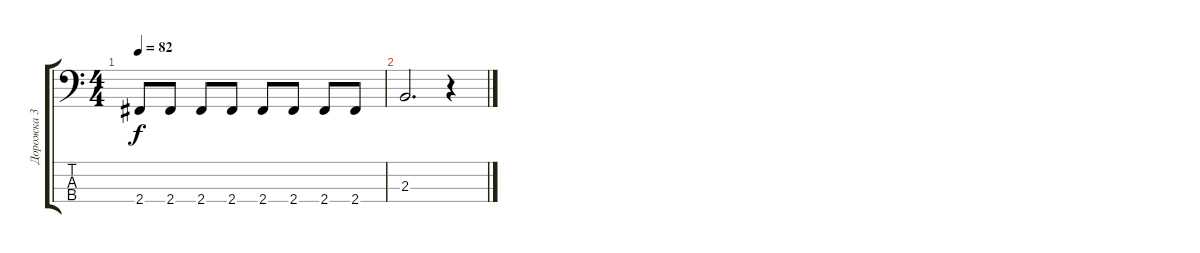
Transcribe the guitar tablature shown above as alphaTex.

\track ("Дорожка 3" "Дорожка 3") {instrument electricbassfinger}
\staff {score tabs}
\tuning (G2 D2 A1 E1) {hide}
\ts (4 4)
\tempo 82
\clef f4
\ks c
2.4.8{dy f} 2.4.8 2.4.8 2.4.8 2.4.8 2.4.8 2.4.8 2.4.8 |
2.3.2{d} r.4
